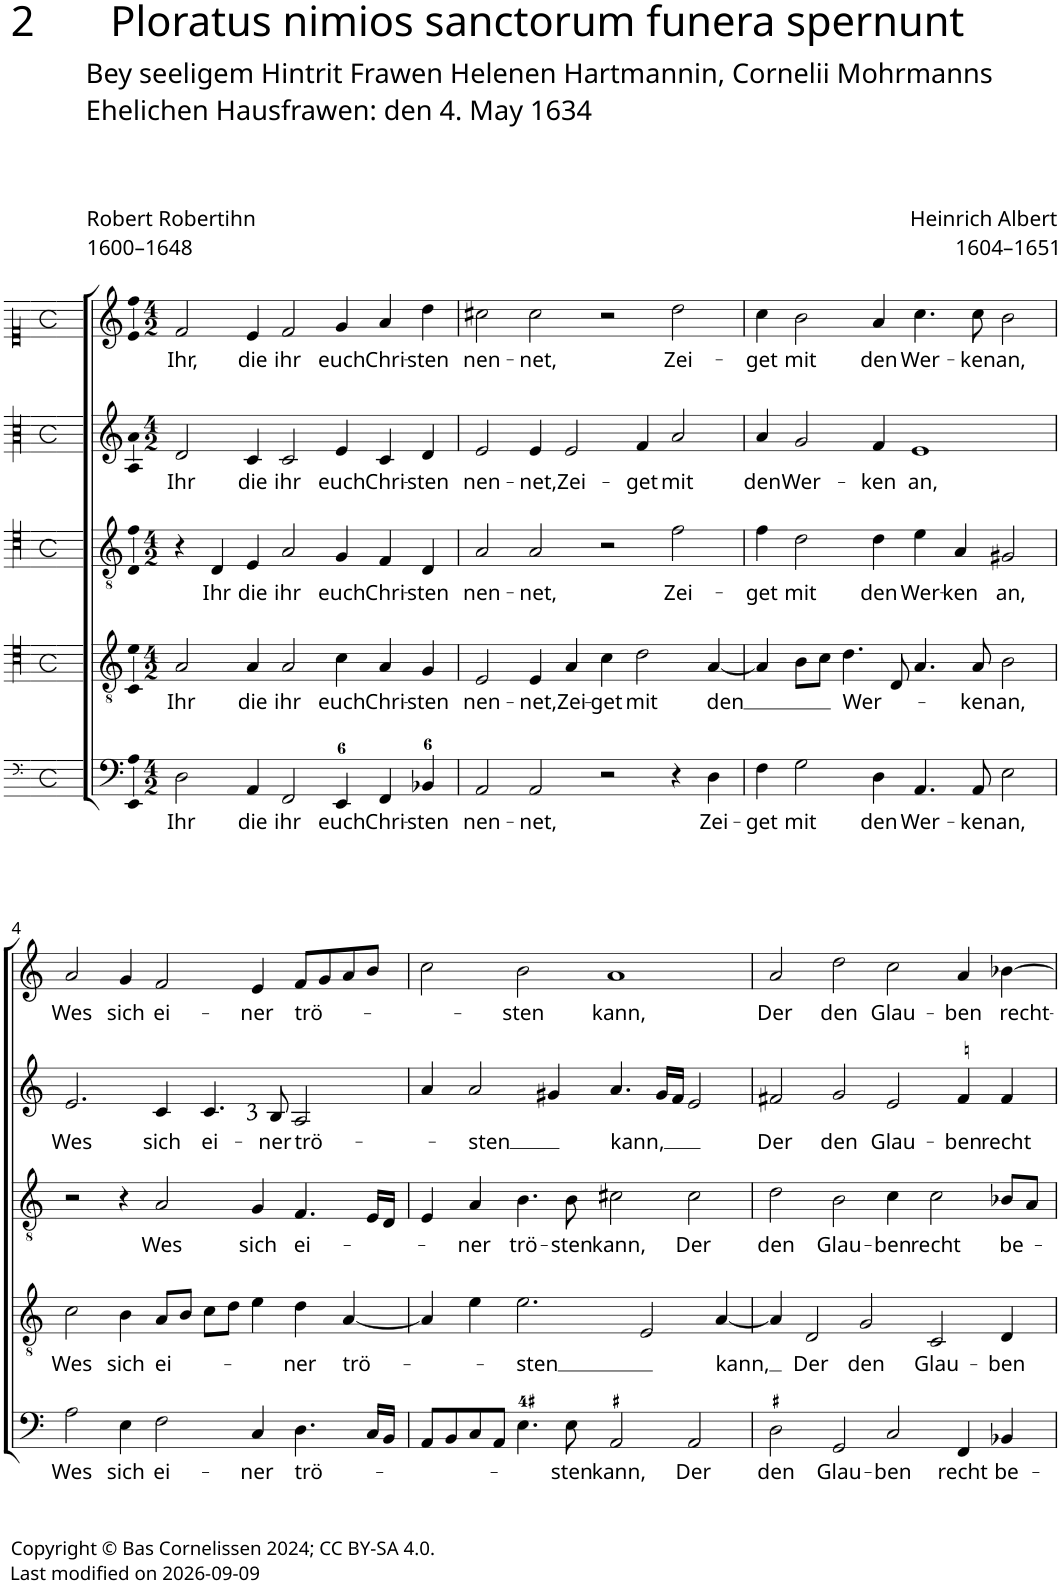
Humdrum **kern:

**kern	**text	**kern	**text	**kern	**text	**kern	**text	**kern	**text
*part5	*part5	*part4	*part4	*part3	*part3	*part2	*part2	*part1	*part1
*staff5	*staff5	*staff4	*staff4	*staff3	*staff3	*staff2	*staff2	*staff1	*staff1
*I"Bass	*	*I"Tenor 2	*	*I"Tenor	*	*I"Alto	*	*I"Soprano	*
*clefF4	*	*clefGv2	*	*clefGv2	*	*clefG2	*	*clefG2	*
*k[]	*	*k[]	*	*k[]	*	*k[]	*	*k[]	*
*M4/2	*	*M4/2	*	*M4/2	*	*M4/2	*	*M4/2	*
=1	=1	=1	=1	=1	=1	=1	=1	=1	=1
!	!LO:LY:b	!	!LO:LY:b	!	!	!	!LO:LY:b	!	!LO:LY:b
2D\	Ihr	2A/	Ihr	4r	.	2d/	Ihr	2f/	Ihr,
!	!	!	!	!	!LO:LY:b	!	!	!	!
.	.	.	.	4D/	Ihr	.	.	.	.
!	!LO:LY:b	!	!LO:LY:b	!	!LO:LY:b	!	!LO:LY:b	!	!LO:LY:b
4AA/	die	4A/	die	4E/	die	4c/	die	4e/	die
!	!LO:LY:b	!	!LO:LY:b	!	!LO:LY:b	!	!LO:LY:b	!	!LO:LY:b
2FF/	ihr	2A/	ihr	2A/	ihr	2c/	ihr	2f/	ihr
!	!LO:LY:b	!	!LO:LY:b	!	!LO:LY:b	!	!LO:LY:b	!	!LO:LY:b
4EE/	euch	4c\	euch	4G/	euch	4e/	euch	4g/	euch
!	!LO:LY:b	!	!LO:LY:b	!	!LO:LY:b	!	!LO:LY:b	!	!LO:LY:b
4FF/	Chri-	4A/	Chri-	4F/	Chri-	4c/	Chri-	4a/	Chri-
!	!LO:LY:b	!	!LO:LY:b	!	!LO:LY:b	!	!LO:LY:b	!	!LO:LY:b
4BB-X/	-sten	4G/	-sten	4D/	-sten	4d/	-sten	4dd\	-sten
=2	=2	=2	=2	=2	=2	=2	=2	=2	=2
!	!LO:LY:b	!	!LO:LY:b	!	!LO:LY:b	!	!LO:LY:b	!	!LO:LY:b
2AA/	nen-	2E/	nen-	2A/	nen-	2e/	nen-	2cc#X\	nen-
!	!LO:LY:b	!	!LO:LY:b	!	!LO:LY:b	!	!LO:LY:b	!	!LO:LY:b
2AA/	-net,	4E/	-net,	2A/	-net,	4e/	-net,	2cc#\	-net,
!	!	!	!LO:LY:b	!	!	!	!LO:LY:b	!	!
.	.	4A/	Zei-	.	.	2e/	Zei-	.	.
!	!	!	!LO:LY:b	!	!	!	!	!	!
2r	.	4c\	-get	2r	.	.	.	2r	.
!	!	!	!LO:LY:b	!	!	!	!LO:LY:b	!	!
.	.	2d\	mit	.	.	4f/	-get	.	.
!	!	!	!	!	!LO:LY:b	!	!LO:LY:b	!	!LO:LY:b
4r	.	.	.	2f\	Zei-	2a/	mit	2dd\	Zei-
!	!LO:LY:b	!	!LO:LY:b	!	!	!	!	!	!
4D\	Zei-	[4A/	den	.	.	.	.	.	.
=3	=3	=3	=3	=3	=3	=3	=3	=3	=3
!	!LO:LY:b	!	!	!	!LO:LY:b	!	!LO:LY:b	!	!LO:LY:b
4F\	-get	4A/]	.	4f\	-get	4a/	den	4cc\	-get
!	!LO:LY:b	!	!	!	!LO:LY:b	!	!LO:LY:b	!	!LO:LY:b
2G\	mit	8B\L	.	2d\	mit	2g/	Wer-	2b\	mit
.	.	8c\J	.	.	.	.	.	.	.
!	!	!	!LO:LY:b	!	!	!	!	!	!
.	.	4.d\	Wer-	.	.	.	.	.	.
!	!LO:LY:b	!	!	!	!LO:LY:b	!	!LO:LY:b	!	!LO:LY:b
4D\	den	.	.	4d\	den	4f/	-ken	4a/	den
.	.	8D/	.	.	.	.	.	.	.
!	!LO:LY:b	!	!	!	!LO:LY:b	!	!LO:LY:b	!	!LO:LY:b
4.AA/	Wer-	4.A/	.	4e\	Wer-	1e	an,	4.cc\	Wer-
!	!	!	!	!	!LO:LY:b	!	!	!	!
.	.	.	.	4A/	-ken	.	.	.	.
!	!LO:LY:b	!	!LO:LY:b	!	!	!	!	!	!LO:LY:b
8AA/	-ken	8A/	-ken	.	.	.	.	8cc\	-ken
!	!LO:LY:b	!	!LO:LY:b	!	!LO:LY:b	!	!	!	!LO:LY:b
2E\	an,	2B\	an,	2G#X/	an,	.	.	2b\	an,
!!LO:LB:g=z
=4	=4	=4	=4	=4	=4	=4	=4	=4	=4
!	!LO:LY:b	!	!LO:LY:b	!	!	!	!LO:LY:b	!	!LO:LY:b
2A\	Wes	2c\	Wes	2r	.	2.e/	Wes	2a/	Wes
!	!LO:LY:b	!	!LO:LY:b	!	!	!	!	!	!LO:LY:b
4E\	sich	4B\	sich	4r	.	.	.	4g/	sich
!	!LO:LY:b	!	!LO:LY:b	!	!LO:LY:b	!	!LO:LY:b	!	!LO:LY:b
2F\	ei-	8A/L	ei-	2A/	Wes	4c/	sich	2f/	ei-
.	.	8B/J	.	.	.	.	.	.	.
!	!	!	!	!	!	!	!LO:LY:b	!	!
.	.	8c\L	.	.	.	4.c/	ei-	.	.
.	.	8d\J	.	.	.	.	.	.	.
!	!LO:LY:b	!	!	!	!LO:LY:b	!	!	!	!LO:LY:b
4C/	-ner	4e\	.	4G/	sich	.	.	4e/	-ner
!	!	!	!	!	!	!	!LO:LY:b	!	!
.	.	.	.	.	.	8B/	-ner	.	.
!	!LO:LY:b	!	!LO:LY:b	!	!LO:LY:b	!	!LO:LY:b	!	!LO:LY:b
4.D\	trö-	4d\	-ner	4.F/	ei-	2A/	trö-	8f/L	trö-
.	.	.	.	.	.	.	.	8g/	.
!	!	!	!LO:LY:b	!	!	!	!	!	!
.	.	[4A/	trö-	.	.	.	.	8a/	.
16C/LL	.	.	.	16E/LL	.	.	.	8b/J	.
16BB/JJ	.	.	.	16D/JJ	.	.	.	.	.
=5	=5	=5	=5	=5	=5	=5	=5	=5	=5
8AA/L	.	4A/]	.	4E/	.	4a/	.	2cc\	.
8BB/	.	.	.	.	.	.	.	.	.
!	!	!	!	!	!LO:LY:b	!	!LO:LY:b	!	!
8C/	.	4e\	.	4A/	-ner	2a/	-sten	.	.
8AA/J	.	.	.	.	.	.	.	.	.
!	!	!	!LO:LY:b	!	!LO:LY:b	!	!	!	!LO:LY:b
4.E\	.	2.e\	-sten	4.B\	trö-	.	.	2b\	-sten
.	.	.	.	.	.	4g#X/	.	.	.
!	!LO:LY:b	!	!	!	!LO:LY:b	!	!	!	!
8E\	-sten	.	.	8B\	-sten	.	.	.	.
!	!LO:LY:b	!	!	!	!LO:LY:b	!	!LO:LY:b	!	!LO:LY:b
2AA/	kann,	.	.	2c#X\	kann,	4.a/	kann,	1a	kann,
.	.	2E/	.	.	.	.	.	.	.
.	.	.	.	.	.	16g#/LL	.	.	.
.	.	.	.	.	.	16f/JJ	.	.	.
!	!LO:LY:b	!	!	!	!LO:LY:b	!	!	!	!
2AA/	Der	.	.	2c#\	Der	2e/	.	.	.
!	!	!	!LO:LY:b	!	!	!	!	!	!
.	.	[4A/	kann,	.	.	.	.	.	.
=6	=6	=6	=6	=6	=6	=6	=6	=6	=6
!	!LO:LY:b	!	!	!	!LO:LY:b	!	!LO:LY:b	!	!LO:LY:b
2D\	den	4A/]	.	2d\	den	2f#X/	Der	2a/	Der
!	!	!	!LO:LY:b	!	!	!	!	!	!
.	.	2D/	Der	.	.	.	.	.	.
!	!LO:LY:b	!	!	!	!LO:LY:b	!	!LO:LY:b	!	!LO:LY:b
2GG/	Glau-	.	.	2B\	Glau-	2g/	den	2dd\	den
!	!	!	!LO:LY:b	!	!	!	!	!	!
.	.	2G/	den	.	.	.	.	.	.
!	!LO:LY:b	!	!	!	!LO:LY:b	!	!LO:LY:b	!	!LO:LY:b
2C/	-ben	.	.	4c\	-ben	2e/	Glau-	2cc\	Glau-
!	!	!	!LO:LY:b	!	!LO:LY:b	!	!	!	!
.	.	2C/	Glau-	2c\	recht	.	.	.	.
!	!LO:LY:b	!	!	!	!	!	!LO:LY:b	!	!LO:LY:b
4FF/	recht	.	.	.	.	4fn/	-ben	4a/	-ben
!	!LO:LY:b	!	!LO:LY:b	!	!LO:LY:b	!	!LO:LY:b	!	!LO:LY:b
4BB-X/	be-	4D/	-ben	8B-X/L	be-	4f/	recht	[4b-X\	recht-
.	.	.	.	8A/J	.	.	.	.	.
=	=	=	=	=	=	=	=	=	=
*-	*-	*-	*-	*-	*-	*-	*-	*-	*-
